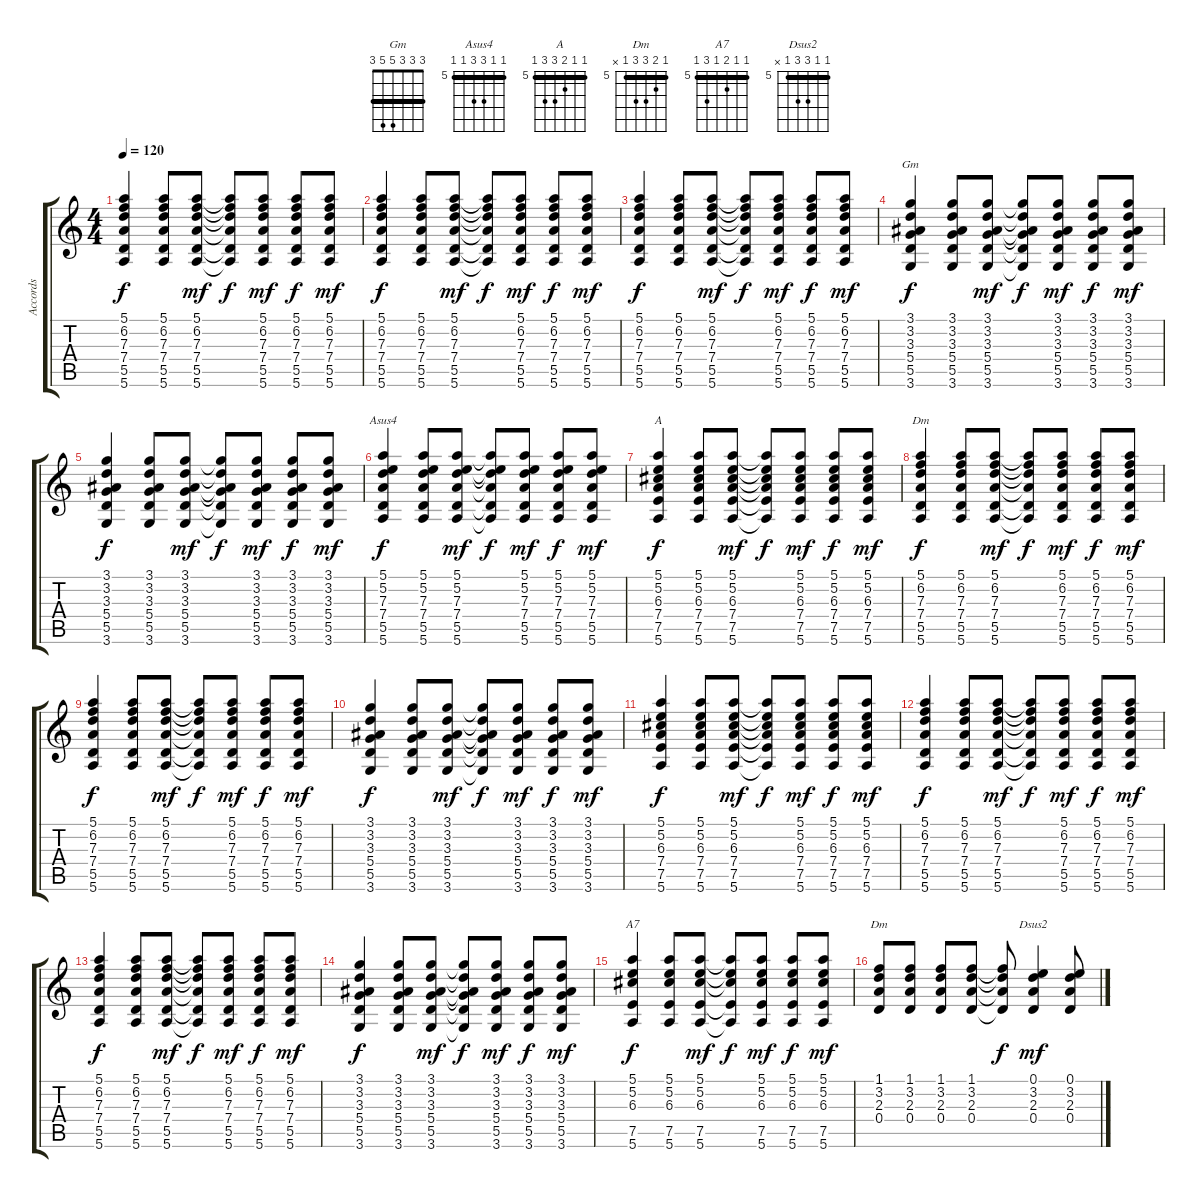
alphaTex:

\track ("Accords" "Accords") {instrument acousticguitarnylon}
\staff {score tabs}
\tuning (E4 B3 G3 D3 A2 E2) {hide}
\chord ("Gm" 3 3 3 5 5 3) {barre 3}
\chord ("Asus4" 5 5 7 7 5 5) {firstfret 5 barre 5}
\chord ("A" 5 5 6 7 7 5) {firstfret 5 barre 5}
\chord ("Dm" 5 6 7 7 5 5) {firstfret 5 barre 5}
\chord ("A7" 5 5 6 5 7 5) {firstfret 5 barre 5}
\chord ("Dm" 5 6 7 7 5 x) {firstfret 5 barre 5}
\chord ("Dsus2" 5 5 7 7 5 x) {firstfret 5 barre 5}
\ts (4 4)
\tempo 120
\clef g2
\ks c
(5.1 6.2 7.3 7.4 5.5 5.6).4{dy f} (5.1 6.2 7.3 7.4 5.5 5.6).8 (5.1 6.2 7.3 7.4 5.5 5.6).8{dy mf} (5.1{t} 6.2{t} 7.3{t} 7.4{t} 5.5{t} 5.6{t}).8{dy f} (5.1 6.2 7.3 7.4 5.5 5.6).8{dy mf} (5.1 6.2 7.3 7.4 5.5 5.6).8{dy f} (5.1 6.2 7.3 7.4 5.5 5.6).8{dy mf} |
(5.1 6.2 7.3 7.4 5.5 5.6).4{dy f} (5.1 6.2 7.3 7.4 5.5 5.6).8 (5.1 6.2 7.3 7.4 5.5 5.6).8{dy mf} (5.1{t} 6.2{t} 7.3{t} 7.4{t} 5.5{t} 5.6{t}).8{dy f} (5.1 6.2 7.3 7.4 5.5 5.6).8{dy mf} (5.1 6.2 7.3 7.4 5.5 5.6).8{dy f} (5.1 6.2 7.3 7.4 5.5 5.6).8{dy mf} |
(5.1 6.2 7.3 7.4 5.5 5.6).4{dy f} (5.1 6.2 7.3 7.4 5.5 5.6).8 (5.1 6.2 7.3 7.4 5.5 5.6).8{dy mf} (5.1{t} 6.2{t} 7.3{t} 7.4{t} 5.5{t} 5.6{t}).8{dy f} (5.1 6.2 7.3 7.4 5.5 5.6).8{dy mf} (5.1 6.2 7.3 7.4 5.5 5.6).8{dy f} (5.1 6.2 7.3 7.4 5.5 5.6).8{dy mf} |
(3.1 3.2 3.3 5.4 5.5 3.6).4{ch "Gm" dy f} (3.1 3.2 3.3 5.4 5.5 3.6).8 (3.1 3.2 3.3 5.4 5.5 3.6).8{dy mf} (3.1{t} 3.2{t} 3.3{t} 5.4{t} 5.5{t} 3.6{t}).8{dy f} (3.1 3.2 3.3 5.4 5.5 3.6).8{dy mf} (3.1 3.2 3.3 5.4 5.5 3.6).8{dy f} (3.1 3.2 3.3 5.4 5.5 3.6).8{dy mf} |
(3.1 3.2 3.3 5.4 5.5 3.6).4{dy f} (3.1 3.2 3.3 5.4 5.5 3.6).8 (3.1 3.2 3.3 5.4 5.5 3.6).8{dy mf} (3.1{t} 3.2{t} 3.3{t} 5.4{t} 5.5{t} 3.6{t}).8{dy f} (3.1 3.2 3.3 5.4 5.5 3.6).8{dy mf} (3.1 3.2 3.3 5.4 5.5 3.6).8{dy f} (3.1 3.2 3.3 5.4 5.5 3.6).8{dy mf} |
(5.1 5.2 7.3 7.4 5.5 5.6).4{ch "Asus4" dy f} (5.1 5.2 7.3 7.4 5.5 5.6).8 (5.1 5.2 7.3 7.4 5.5 5.6).8{dy mf} (5.1{t} 5.2{t} 7.3{t} 7.4{t} 5.5{t} 5.6{t}).8{dy f} (5.1 5.2 7.3 7.4 5.5 5.6).8{dy mf} (5.1 5.2 7.3 7.4 5.5 5.6).8{dy f} (5.1 5.2 7.3 7.4 5.5 5.6).8{dy mf} |
(5.1 5.2 6.3 7.4 7.5 5.6).4{ch "A" dy f} (5.1 5.2 6.3 7.4 7.5 5.6).8 (5.1 5.2 6.3 7.4 7.5 5.6).8{dy mf} (5.1{t} 5.2{t} 6.3{t} 7.4{t} 7.5{t} 5.6{t}).8{dy f} (5.1 5.2 6.3 7.4 7.5 5.6).8{dy mf} (5.1 5.2 6.3 7.4 7.5 5.6).8{dy f} (5.1 5.2 6.3 7.4 7.5 5.6).8{dy mf} |
(5.1 6.2 7.3 7.4 5.5 5.6).4{ch "Dm" dy f} (5.1 6.2 7.3 7.4 5.5 5.6).8 (5.1 6.2 7.3 7.4 5.5 5.6).8{dy mf} (5.1{t} 6.2{t} 7.3{t} 7.4{t} 5.5{t} 5.6{t}).8{dy f} (5.1 6.2 7.3 7.4 5.5 5.6).8{dy mf} (5.1 6.2 7.3 7.4 5.5 5.6).8{dy f} (5.1 6.2 7.3 7.4 5.5 5.6).8{dy mf} |
(5.1 6.2 7.3 7.4 5.5 5.6).4{dy f} (5.1 6.2 7.3 7.4 5.5 5.6).8 (5.1 6.2 7.3 7.4 5.5 5.6).8{dy mf} (5.1{t} 6.2{t} 7.3{t} 7.4{t} 5.5{t} 5.6{t}).8{dy f} (5.1 6.2 7.3 7.4 5.5 5.6).8{dy mf} (5.1 6.2 7.3 7.4 5.5 5.6).8{dy f} (5.1 6.2 7.3 7.4 5.5 5.6).8{dy mf} |
(3.1 3.2 3.3 5.4 5.5 3.6).4{dy f} (3.1 3.2 3.3 5.4 5.5 3.6).8 (3.1 3.2 3.3 5.4 5.5 3.6).8{dy mf} (3.1{t} 3.2{t} 3.3{t} 5.4{t} 5.5{t} 3.6{t}).8{dy f} (3.1 3.2 3.3 5.4 5.5 3.6).8{dy mf} (3.1 3.2 3.3 5.4 5.5 3.6).8{dy f} (3.1 3.2 3.3 5.4 5.5 3.6).8{dy mf} |
(5.1 5.2 6.3 7.4 7.5 5.6).4{dy f} (5.1 5.2 6.3 7.4 7.5 5.6).8 (5.1 5.2 6.3 7.4 7.5 5.6).8{dy mf} (5.1{t} 5.2{t} 6.3{t} 7.4{t} 7.5{t} 5.6{t}).8{dy f} (5.1 5.2 6.3 7.4 7.5 5.6).8{dy mf} (5.1 5.2 6.3 7.4 7.5 5.6).8{dy f} (5.1 5.2 6.3 7.4 7.5 5.6).8{dy mf} |
(5.1 6.2 7.3 7.4 5.5 5.6).4{dy f} (5.1 6.2 7.3 7.4 5.5 5.6).8 (5.1 6.2 7.3 7.4 5.5 5.6).8{dy mf} (5.1{t} 6.2{t} 7.3{t} 7.4{t} 5.5{t} 5.6{t}).8{dy f} (5.1 6.2 7.3 7.4 5.5 5.6).8{dy mf} (5.1 6.2 7.3 7.4 5.5 5.6).8{dy f} (5.1 6.2 7.3 7.4 5.5 5.6).8{dy mf} |
(5.1 6.2 7.3 7.4 5.5 5.6).4{dy f} (5.1 6.2 7.3 7.4 5.5 5.6).8 (5.1 6.2 7.3 7.4 5.5 5.6).8{dy mf} (5.1{t} 6.2{t} 7.3{t} 7.4{t} 5.5{t} 5.6{t}).8{dy f} (5.1 6.2 7.3 7.4 5.5 5.6).8{dy mf} (5.1 6.2 7.3 7.4 5.5 5.6).8{dy f} (5.1 6.2 7.3 7.4 5.5 5.6).8{dy mf} |
(3.1 3.2 3.3 5.4 5.5 3.6).4{dy f} (3.1 3.2 3.3 5.4 5.5 3.6).8 (3.1 3.2 3.3 5.4 5.5 3.6).8{dy mf} (3.1{t} 3.2{t} 3.3{t} 5.4{t} 5.5{t} 3.6{t}).8{dy f} (3.1 3.2 3.3 5.4 5.5 3.6).8{dy mf} (3.1 3.2 3.3 5.4 5.5 3.6).8{dy f} (3.1 3.2 3.3 5.4 5.5 3.6).8{dy mf} |
(5.1 5.2 6.3 7.5 5.6).4{ch "A7" dy f} (5.1 5.2 6.3 7.5 5.6).8 (5.1 5.2 6.3 7.5 5.6).8{dy mf} (5.1{t} 5.2{t} 6.3{t} 7.5{t} 5.6{t}).8{dy f} (5.1 5.2 6.3 7.5 5.6).8{dy mf} (5.1 5.2 6.3 7.5 5.6).8{dy f} (5.1 5.2 6.3 7.5 5.6).8{dy mf} |
(1.1 3.2 2.3 0.4).8{ch "Dm"} (1.1 3.2 2.3 0.4).8 (1.1 3.2 2.3 0.4).8 (1.1 3.2 2.3 0.4).8 (1.1{t} 3.2{t} 2.3{t} 0.4{t}).8{dy f} (0.1 3.2 2.3 0.4).4{ch "Dsus2" dy mf} (0.1 3.2 2.3 0.4).8
